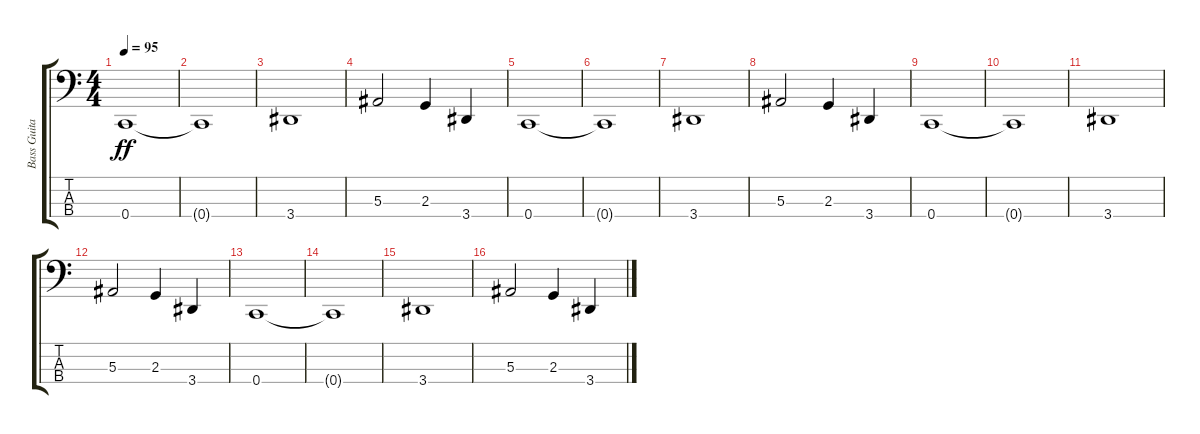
\track ("Bass Guitar" "Bass Guita") {instrument electricbassfinger}
\staff {score tabs}
\tuning (Eb2 Bb1 F1 C1) {hide}
\ts (4 4)
\tempo 95
\clef f4
\ks c
0.4.1{dy ff} |
0.4{t}.1 |
3.4.1 |
5.3.2 2.3.4 3.4.4 |
0.4.1 |
0.4{t}.1 |
3.4.1 |
5.3.2 2.3.4 3.4.4 |
0.4.1 |
0.4{t}.1 |
3.4.1 |
5.3.2 2.3.4 3.4.4 |
0.4.1 |
0.4{t}.1 |
3.4.1 |
5.3.2 2.3.4 3.4.4
